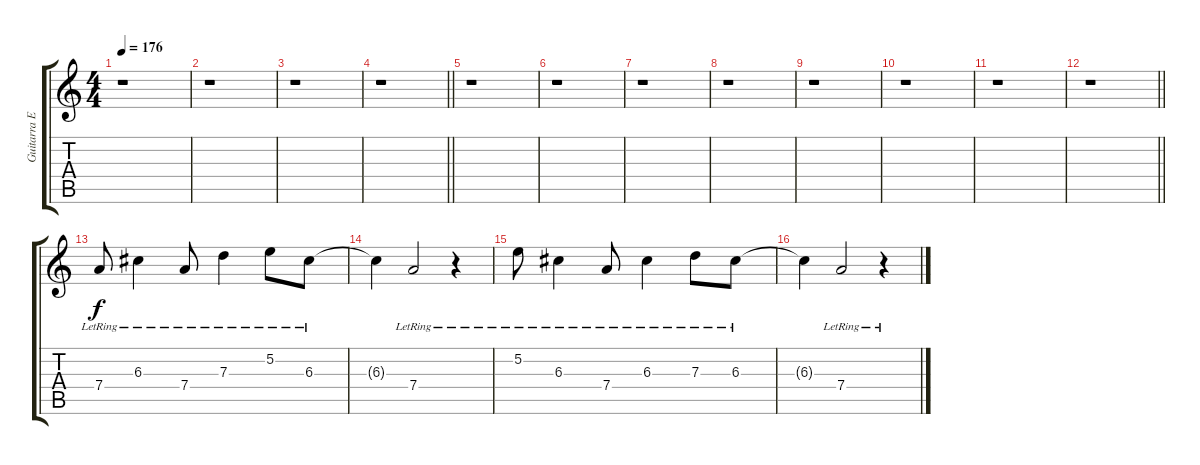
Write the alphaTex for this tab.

\track ("Guitarra Extra" "Guitarra E") {instrument distortionguitar}
\staff {score tabs}
\tuning (E4 B3 G3 D3 A2 E2) {hide}
\ts (4 4)
\tempo 176
\clef g2
\ks c
r.1{dy ff} |
r.1 |
r.1 |
\barLineRight lightlight
r.1 |
r.1 |
r.1 |
r.1 |
r.1 |
r.1 |
r.1 |
r.1 |
\barLineRight lightlight
r.1 |
7.4{lr}.8{dy f volume 8 balance 12 instrument electricguitarjazz} 6.3{lr}.4 7.4{lr}.8 7.3{lr}.4 5.2{lr}.8 6.3{lr}.8 |
6.3{t}.4 7.4{lr}.2 r.4 |
5.2{lr}.8 6.3{lr}.4 7.4{lr}.8 6.3{lr}.4 7.3{lr}.8 6.3{lr}.8 |
6.3{t}.4 7.4{lr}.2 r.4
